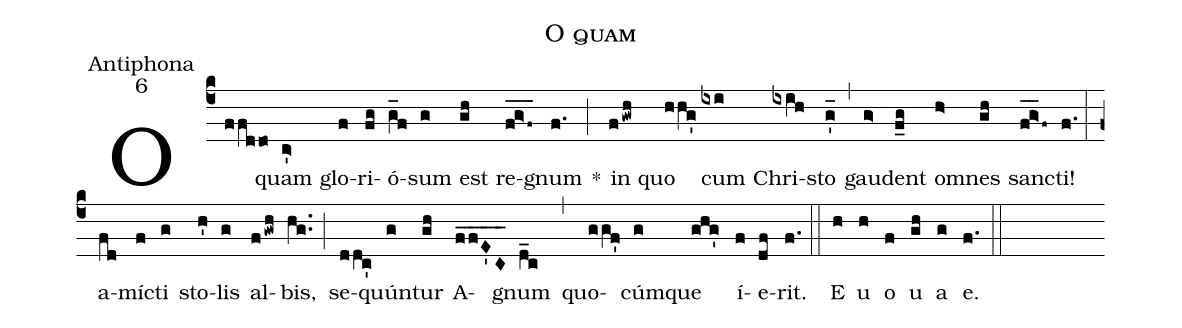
name:O quam;
office-part:Antiphona;
mode:6;
%%
(c4)O(ffddo<) quam(c>') glo(f)ri(fg)ó(g_f)sum(g) est(gh) re(f_g_>f~_)gnum(f.) *(;) in(fgwh) quo(hhg') cum(ixi) Chri(ixih)sto(g_') (,) gau(g>)dent(f_g) om(h>)nes(gh) san(f_g_>f~)cti!(f.) (:) a(fd)mí(f)cti(g) sto(h')lis(g) al(fgwh)bis,(hg..) (;) se(ddc')quún(g)tur(gh) A(f_f_E_'C_)gnum(d_c) (,) quo(ggf')cúm(g)que(ghg') í(f)e(df)rit.(f.) (::) E(h) u(h) o(f) u(gh) a(g) e.(f.) (::)
